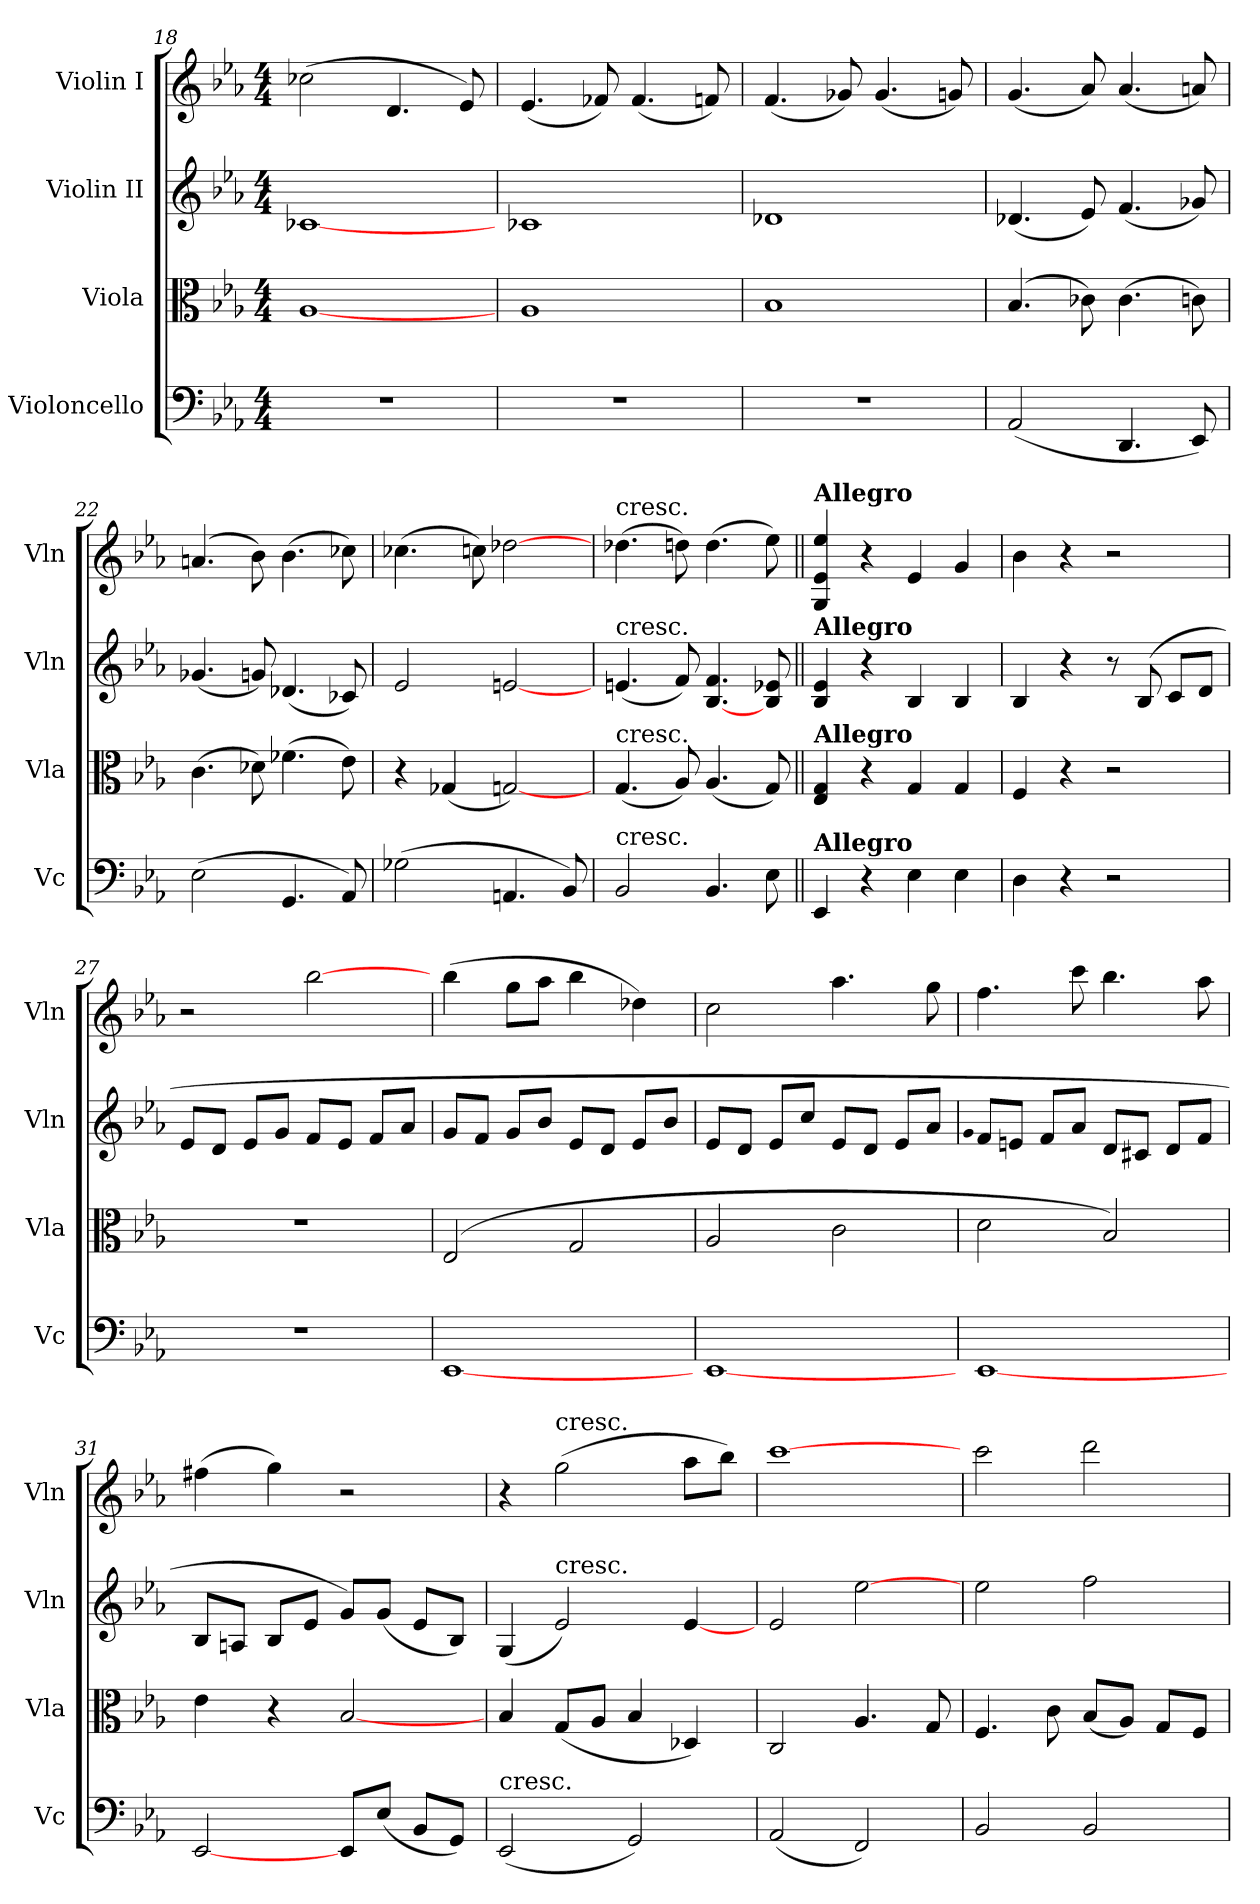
**kern	**kern	**kern	**kern
*part4	*part3	*part2	*part1
*staff4	*staff3	*staff2	*staff1
*I"Violoncello	*I"Viola	*I"Violin II	*I"Violin I
*I'Vc	*I'Vla	*I'Vln	*I'Vln
*clefF4	*clefC3	*clefG2	*clefG2
*k[b-e-a-]	*k[b-e-a-]	*k[b-e-a-]	*k[b-e-a-]
*E-:	*E-:	*E-:	*E-:
*M4/4	*M4/4	*M4/4	*M4/4
=18	=18	=18	=18
1r	[1A-	[1c-X	(2cc-X
.	.	.	4.d
.	.	.	8e-)
=19	=19	=19	=19
1r	1A-	1c-X	(4.e-
.	.	.	8f-X)
.	.	.	(4.f-
.	.	.	8fn)
=20	=20	=20	=20
1r	1B-	1d-X	(4.f
.	.	.	8g-X)
.	.	.	(4.g-
.	.	.	8gn)
=21	=21	=21	=21
(2AA-	(4.B-	(4.d-X	(4.g
.	8c-X)	8e-)	8a-)
4.DD	(4.c-	(4.f	(4.a-
8EE-)	8cn)	8g-X)	8an)
=22	=22	=22	=22
(2E-	(4.c	(4.g-X	(4.an
.	8d-X)	8gn)	8b-)
4.GG	(4.f-X	(4.d-X	(4.b-
8AA-)	8e-)	8c-X)	8cc-X)
=23	=23	=23	=23
(2G-X	4r	2e-	(4.cc-X
.	(4G-X	.	.
.	.	.	8ccn)
4.AAn	[2Gn)	[2en	[2dd-X
8BB-)	.	.	.
=24	=24	=24	=24
!	!	!	!LO:TX:a:t=cresc.
!	!	!LO:TX:a:t=cresc.	!
!	!LO:TX:a:t=cresc.	!	!
!LO:TX:a:t=cresc.	!	!	!
2BB-	(4.G	(4.en	(4.dd-X
.	8A-)	8f)	8ddn)
4.BB-	(4.A-	[4.B- 4.f	(4.dd
8E-	8G)	8B- 8e-X	8ee-)
=25||	=25||	=25||	=25||
!	!	!	!LO:TX:a:B:t=Allegro
!	!	!LO:TX:a:B:t=Allegro	!
!	!LO:TX:a:B:t=Allegro	!	!
!LO:TX:a:B:t=Allegro	!	!	!
4EE-	4E- 4G	4B- 4e-	4G 4e- 4ee-
4r	4r	4r	4r
4E-	4G	4B-	4e-
4E-	4G	4B-	4g
=26	=26	=26	=26
4D	4F	4B-	4b-
4r	4r	4r	4r
2r	2r	8r	2r
.	.	(8B-	.
.	.	8c/L	.
.	.	8d/J	.
=27	=27	=27	=27
1r	1r	8e-/L	2r
.	.	8d/J	.
.	.	8e-/L	.
.	.	8g/J	.
.	.	8f/L	[2bb-
.	.	8e-/J	.
.	.	8f/L	.
.	.	8a-/J	.
=28	=28	=28	=28
[1EE-	(2E-	8g/L	(4bb-
.	.	8f/J	.
.	.	8g/L	8gg\L
.	.	8b-/J	8aa-\J
.	2G	8e-/L	4bb-
.	.	8d/J	.
.	.	8e-/L	4dd-X)
.	.	8b-/J	.
=29	=29	=29	=29
[1EE-	2A-	8e-/L	2cc
.	.	8d/J	.
.	.	8e-/L	.
.	.	8cc/J	.
.	2c	8e-/L	4.aa-
.	.	8d/J	.
.	.	8e-/L	.
.	.	8a-/J	8gg
=30	=30	=30	=30
.	.	qqg	.
[1EE-	2d	8f/L	4.ff
.	.	8en/J	.
.	.	8f/L	.
.	.	8a-/J	8ccc
.	2B-)	8d/L	4.bb-
.	.	8c#X/J	.
.	.	8d/L	.
.	.	8f/J	8aa-
=31	=31	=31	=31
[2EE-	4e-	8B-/L	(4ff#X
.	.	8An/J	.
.	4r	8B-/L	4gg)
.	.	8e-/J	.
8EE-/L	[2B-	8g/L)	2r
(8E-/J	.	(8g/J	.
8BB-/L	.	8e-/L	.
8GG/J)	.	8B-/J)	.
=32	=32	=32	=32
!LO:TX:a:t=cresc.	!	!	!
(2EE-	4B-	(4G	4r
!	!	!	!LO:TX:a:t=cresc.
!	!	!LO:TX:a:t=cresc.	!
.	(8G/L	2e-)	(2gg
.	8A-/J	.	.
2GG)	4B-	.	.
.	4D-X)	[4e-	8aa-\L
.	.	.	8bb-\J)
=33	=33	=33	=33
(2AA-	2C	2e-	[1ccc
2FF)	4.A-	[2ee-	.
.	8G	.	.
=34	=34	=34	=34
2BB-	4.F	2ee-	2ccc
.	8c	.	.
2BB-	(8B-/L	2ff	2ddd
.	8A-/J)	.	.
.	8G/L	.	.
.	8F/J	.	.
=	=	=	=
*-	*-	*-	*-
